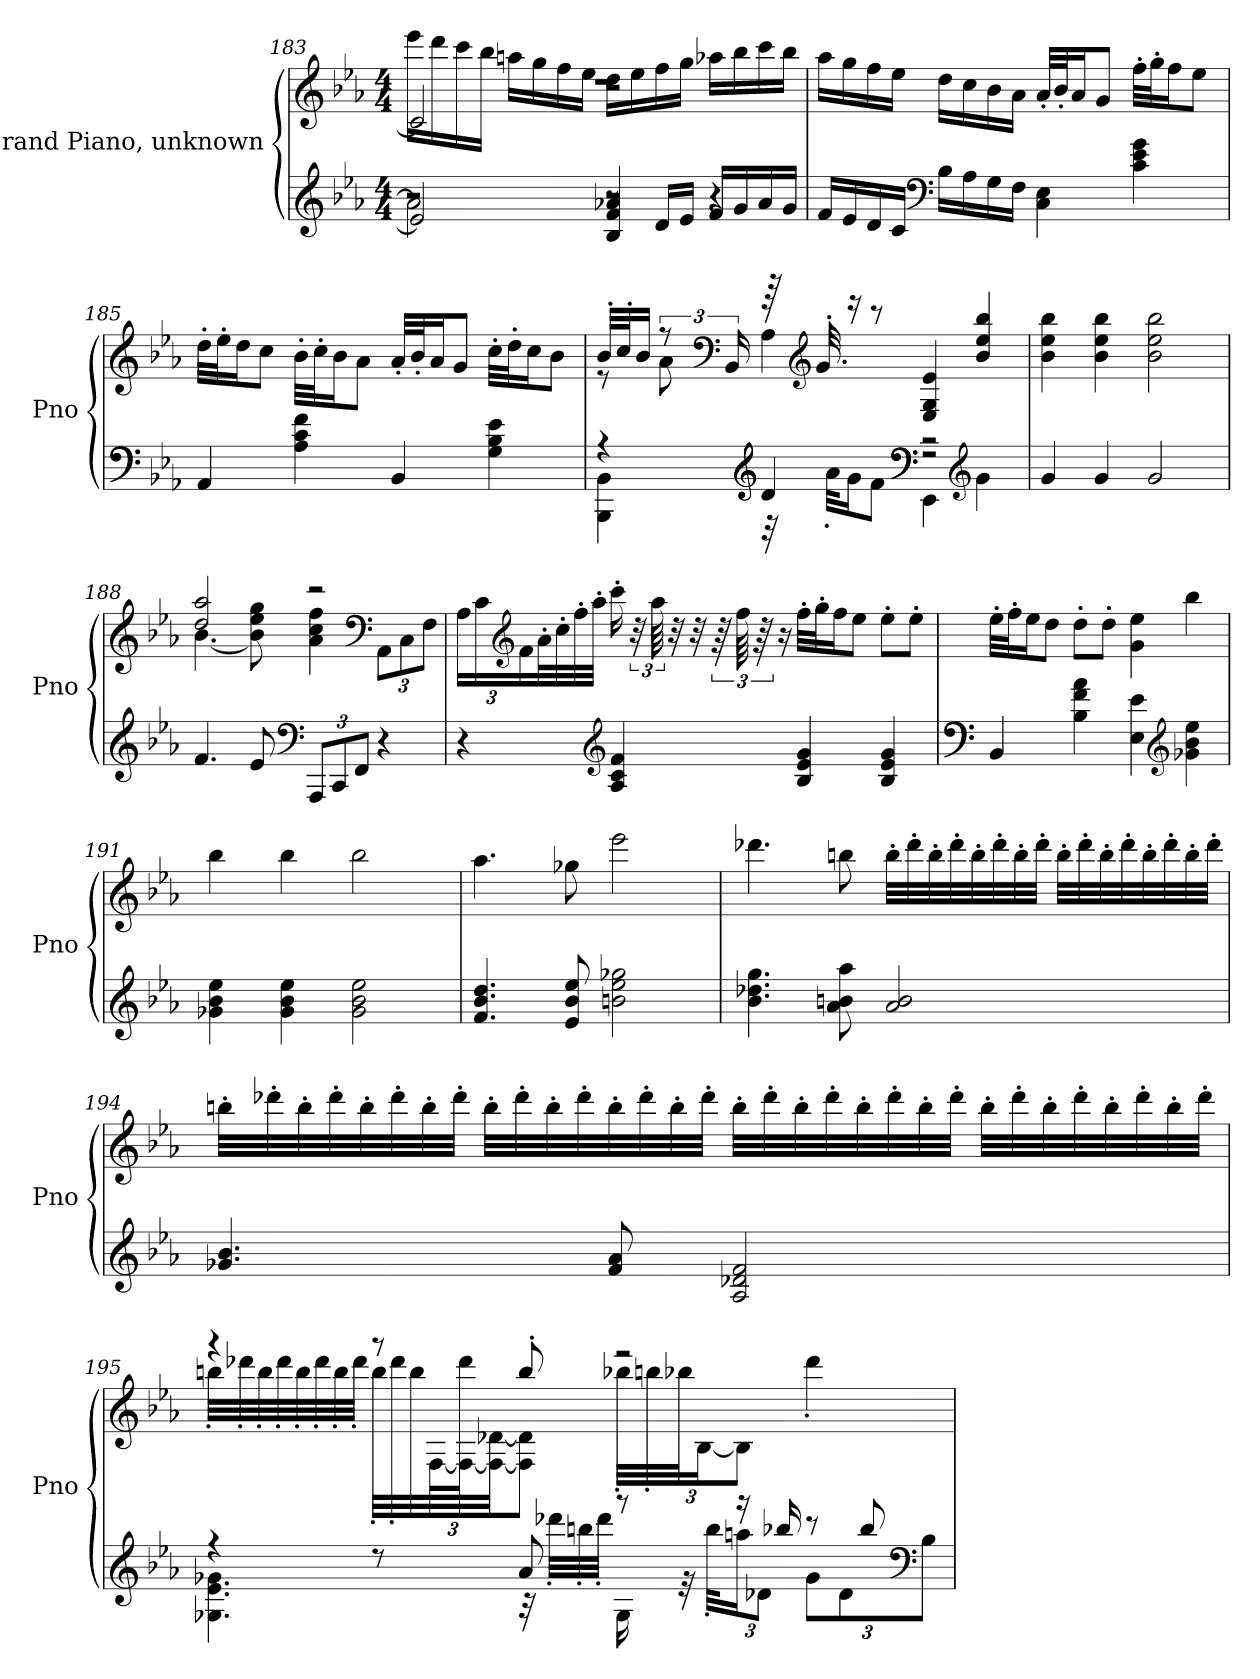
**kern	**kern
*part1	*part1
*staff2	*staff1
*I"Grand Piano, unknown	*
*I'Pno	*
*clefG2	*clefG2
*k[b-e-a-]	*k[b-e-a-]
*M4/4	*M4/4
=183	=183
*^	*^
*	*^	*	*^
2r	2a\]	2e-/]	1r	16eee-\LL	2c/]
.	.	.	.	16ddd\	.
.	.	.	.	16ccc\	.
.	.	.	.	16bb-\JJ	.
.	.	.	.	16aan\LL	.
.	.	.	.	16gg\	.
.	.	.	.	16ff\	.
.	.	.	.	16ee-\JJ	.
8r	2r	4B-/ 4f/ 4a-X/	.	16dd\LL	2r
.	.	.	.	16ee-\	.
16d/LL	.	.	.	16ff\	.
16e-/JJ	.	.	.	16gg\JJ	.
16f/LL	.	4r	.	16aa-X\LL	.
16g/	.	.	.	16bb-\	.
16a-/	.	.	.	16ccc\	.
16g/JJ	.	.	.	16bb-\JJ	.
*v	*v	*v	*	*	*
*	*v	*v	*v
!!LO:LB:g=z
=184	=184
16f/LL	16aa-\LL
16e-/	16gg\
16d/	16ff\
16c/JJ	16ee-\JJ
*clefF4	*
16B-\LL	16dd\LL
16A-\	16cc\
16G\	16b-\
16F\JJ	16a-\JJ
4C\ 4E-\	32a-'/LLL
.	32b-'/J
.	16a-/J
.	8g/J
4c\ 4e-\ 4g\	32ff'\LLL
.	32gg'\J
.	16ff\J
.	8ee-\J
=185	=185
4AA-/	32dd'\LLL
.	32ee-'\J
.	16dd\J
.	8cc\J
4A-\ 4c\ 4f\	32b-'\LLL
.	32cc'\J
.	16b-\J
.	8a-\J
4BB-/	32a-'/LLL
.	32b-'/J
.	16a-/J
.	8g/J
4G\ 4B-\ 4e-\	32cc'\LLL
.	32dd'\J
.	16cc\J
.	8b-\J
!!LO:LB:g=z
=186	=186
*^	*^
4r	4BBB-\ 4BB-\	32b-'/LLL	8r
.	.	32cc'/J	.
.	.	16b-/JJ	.
.	.	12r	8a-\
*	*	*clefF4	*
.	.	24BB-/	.
*clefG2	*	*	*
4d/	32r	64r	4A-\
*	*	*clefG2	*
.	.	32.g'/	.
.	32a-'\KLL	.	.
.	16g\J	16r	.
.	8f\J	8r	.
*clefF4	*	*	*
2r	4EE-\	4E-/ 4G/ 4e-/	2r
*clefG2	*	*	*
.	4g\	4b-/ 4ee-/ 4bb-/	.
*v	*v	*	*
*	*v	*v
=187	=187
4g/	4b-\ 4ee-\ 4bb-\
4g/	4b-\ 4ee-\ 4bb-\
2g/	2b-\ 2ee-\ 2bb-\
=188	=188
*	*^
4.f/	2dd/ 2aa-/	[4.b-\
8e-/	.	8b-\] 8ee-\ 8gg\
*clefF4	*	*
*Xbrackettup	*	*
12AAA-/L	2r	4a-\ 4cc\ 4ff\
12CC/	.	.
12FF/J	.	.
*	*clefF4	*
*	*	*Xbrackettup
4r	.	12AA-\L
.	.	12C\
.	.	12F\J
*	*v	*v
!!LO:LB:g=z
=189	=189
4r	24A-\LL
.	24c\
*	*clefG2
.	24f\
.	32a-'\L
.	32cc'\
.	32ff'\
.	32aa-'\JJJ
*clefG2	*
4A-/ 4c/ 4f/	16ccc'\
*	*brackettup
.	48r
.	96aa-\
.	32r
.	32r
.	96r
.	96ff\
.	96r
.	16r
4B-/ 4e-/ 4g/	32ff'\LLL
.	32gg'\J
.	16ff\J
.	8ee-\J
4B-/ 4e-/ 4g/	8ee-'\L
.	8ee-'\J
=190	=190
*clefF4	*
4BB-/	32ee-'\LLL
.	32ff'\J
.	16ee-\J
.	8dd\J
4B-\ 4f\ 4a-\	8dd'\L
.	8dd'\J
4E-\ 4e-\	4g\ 4ee-\
*clefG2	*
4g-X\ 4b-\ 4ee-\	4bb-\
=191	=191
4g-X\ 4b-\ 4ee-\	4bb-\
4g-\ 4b-\ 4ee-\	4bb-\
2g-\ 2b-\ 2ee-\	2bb-\
!!LO:LB:g=z
=192	=192
4.f/ 4.b-/ 4.dd/	4.aa-\
8e-/ 8b-/ 8ee-/	8gg-X\
2bn\ 2ee-\ 2gg-X\	2eee-\
=193	=193
4.b-\ 4.dd-X\ 4.gg\	4.ddd-X\
8a-\ 8bn\ 8aa-\	8bbn\
2a-/ 2b/	32bb'\LLL
.	32ddd-'\
.	32bb'\
.	32ddd-'\
.	32bb'\
.	32ddd-'\
.	32bb'\
.	32ddd-'\JJJ
.	32bb'\LLL
.	32ddd-'\
.	32bb'\
.	32ddd-'\
.	32bb'\
.	32ddd-'\
.	32bb'\
.	32ddd-'\JJJ
!!LO:PB:g=z
=194	=194
4.g-X/ 4.b-/	32bbn'\LLL
.	32ddd-X'\
.	32bb'\
.	32ddd-'\
.	32bb'\
.	32ddd-'\
.	32bb'\
.	32ddd-'\JJJ
.	32bb'\LLL
.	32ddd-'\
.	32bb'\
.	32ddd-'\
8f/ 8a-/	32bb'\
.	32ddd-'\
.	32bb'\
.	32ddd-'\JJJ
2A-/ 2d-X/ 2f/	32bb'\LLL
.	32ddd-'\
.	32bb'\
.	32ddd-'\
.	32bb'\
.	32ddd-'\
.	32bb'\
.	32ddd-'\JJJ
.	32bb'\LLL
.	32ddd-'\
.	32bb'\
.	32ddd-'\
.	32bb'\
.	32ddd-'\
.	32bb'\
.	32ddd-'\JJJ
!!LO:LB:g=z
=195	=195
*^	*^
4r	4.G-X\ 4.e-\ 4.g-X\	4r	32bbn'\LLL
.	.	.	32ddd-X'\
.	.	.	32bb'\
.	.	.	32ddd-'\
.	.	.	32bb'\
.	.	.	32ddd-'\
.	.	.	32bb'\
.	.	.	32ddd-'\JJJ
8r	.	8r	32bb'\LLL
.	.	.	32ddd-'\
*	*	*	*Xbrackettup
.	.	.	48bb\
.	.	.	[96F\L
.	.	.	96F\_ 96ddd-\J
.	.	.	48F\_ [48d-X\JJ
8a-/	32r	8bb'/	8F\] 8d-\]J
.	32ddd-X'\LLL	.	.
.	32bbn'\	.	.
.	32ddd-'\JJJ	.	.
8r	16G-\	2r	32bb-X'\LLL
.	.	.	32bbn'\
.	32r	.	48bb-X\J
.	.	.	[24B-\J
.	32bb'\KLL	.	.
16r	24aan\J	.	8B-\J]
.	12d-X\J	.	.
16bb-X/	.	.	.
8r	12g-\L	.	4ddd-'\
.	12d-\	.	.
8bb-/	.	.	.
*clefF4	*	*	*
.	12B-\J	.	.
*v	*v	*	*
*	*v	*v
=	=
*-	*-
